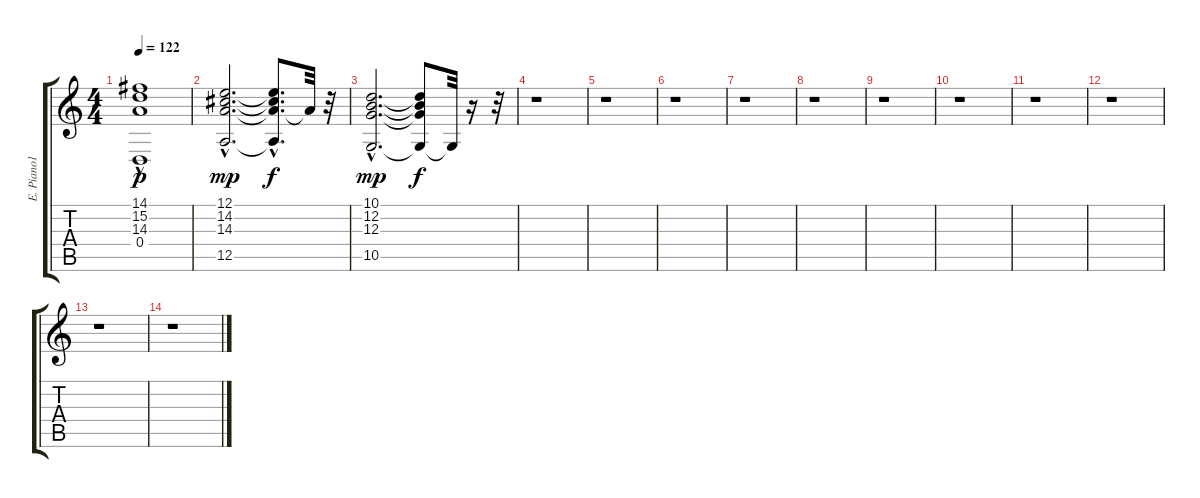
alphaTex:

\track (" E. Piano1*merged" " E. Piano1") {instrument electricpiano1}
\staff {score tabs}
\tuning (E4 B3 G3 D3 A2 E2) {hide}
\ts (4 4)
\tempo 122
\clef g2
\ks c
(14.1 15.2{hac} 14.3{hac} 0.4).1{dy p} |
(12.1{hac} 14.2{hac} 14.3{hac} 12.5{hac}).2{d dy mp} (12.1{hac t} 14.2{hac t} 14.3{hac t} 12.5{hac t}).8{d dy f} 14.3{t}.32 r.32 |
(10.1{hac} 12.2{hac} 12.3{hac} 10.5{hac}).2{d dy mp} (10.1{t} 12.2{t} 12.3{t} 10.5{t}).8{dy f} 10.5{t}.32 r.16 r.32 |
r.1 |
r.1 |
r.1 |
r.1 |
r.1 |
r.1 |
r.1 |
r.1 |
r.1 |
r.1 |
r.1
